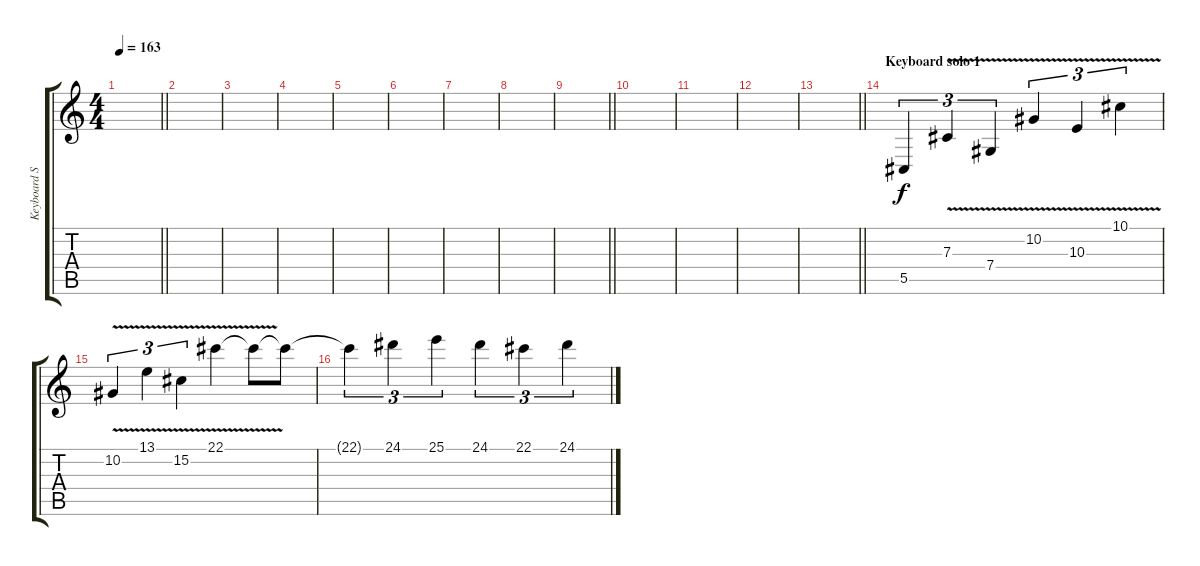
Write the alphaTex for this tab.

\track ("Keyboard Solo 1" "Keyboard S") {instrument lead1square}
\staff {score tabs}
\tuning (Eb4 Bb3 Gb3 Db3 Ab2 Eb2) {hide}
\ts (4 4)
\tempo 163
\clef g2
\barLineRight lightlight
\ks c
|
|
|
|
|
|
|
|
\barLineRight lightlight
|
\section ("" "")
|
|
|
\barLineRight lightlight
|
\section ("" "Keyboard solo 1")
5.5.4{tu (3 2)} 7.3{v}.4{tu (3 2)} 7.4{v}.4{tu (3 2)} 10.2{v}.4{tu (3 2)} 10.3{v}.4{tu (3 2)} 10.1{v}.4{tu (3 2)} |
10.2{v}.4{tu (3 2)} 13.1{v}.4{tu (3 2)} 15.2{v}.4{tu (3 2)} 22.1{v}.4 22.1{t}.8 22.1{t}.8 |
22.1{t}.4{tu (3 2)} 24.1.4{tu (3 2)} 25.1.4{tu (3 2)} 24.1.4{tu (3 2)} 22.1.4{tu (3 2)} 24.1.4{tu (3 2)}
